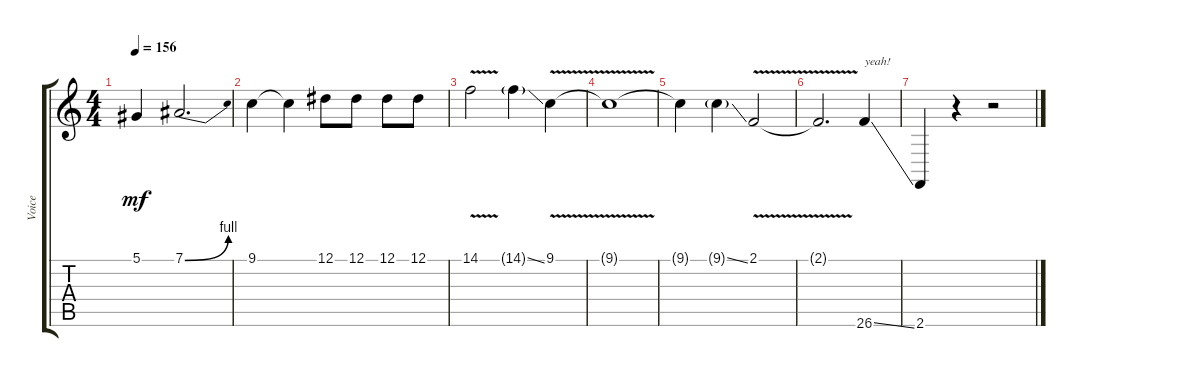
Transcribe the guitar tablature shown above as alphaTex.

\track ("Voice" "Voice") {instrument lead2sawtooth}
\staff {score tabs}
\tuning (Eb4 Bb3 Gb3 Db3 Ab2 Eb2) {hide}
\ts (4 4)
\tempo 156
\clef g2
\ks c
5.1.4{dy mf} 7.1{be (bend 0 0 60 4)}.2{d} |
9.1.4 9.1{t}.4 12.1.8 12.1.8 12.1.8 12.1.8 |
14.1{v}.2 14.1{ss g}.4 9.1{v}.4 |
9.1{t}.1 |
9.1{t}.4 9.1{ss g}.4 2.1{v}.2 |
2.1{t}.2{d} 26.6{ss}.4{txt "yeah!"} |
2.6.4 r.4 r.2
